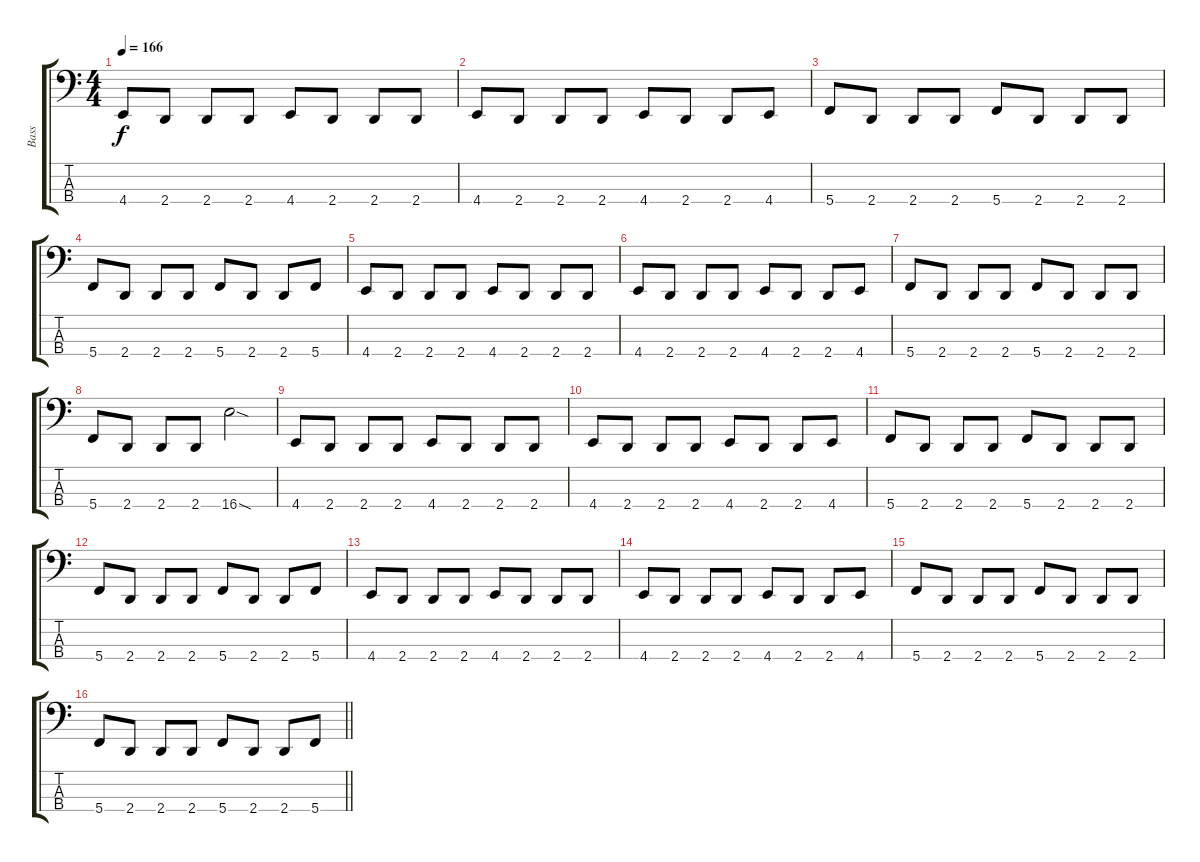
\track ("Bass" "Bass") {instrument electricbassfinger}
\staff {score tabs}
\tuning (F2 C2 G1 C1) {hide}
\ts (4 4)
\tempo 166
\clef f4
\ks c
4.4.8{dy f} 2.4.8 2.4.8 2.4.8 4.4.8 2.4.8 2.4.8 2.4.8 |
4.4.8 2.4.8 2.4.8 2.4.8 4.4.8 2.4.8 2.4.8 4.4.8 |
5.4.8 2.4.8 2.4.8 2.4.8 5.4.8 2.4.8 2.4.8 2.4.8 |
5.4.8 2.4.8 2.4.8 2.4.8 5.4.8 2.4.8 2.4.8 5.4.8 |
4.4.8 2.4.8 2.4.8 2.4.8 4.4.8 2.4.8 2.4.8 2.4.8 |
4.4.8 2.4.8 2.4.8 2.4.8 4.4.8 2.4.8 2.4.8 4.4.8 |
5.4.8 2.4.8 2.4.8 2.4.8 5.4.8 2.4.8 2.4.8 2.4.8 |
5.4.8 2.4.8 2.4.8 2.4.8 16.4{sod}.2 |
4.4.8 2.4.8 2.4.8 2.4.8 4.4.8 2.4.8 2.4.8 2.4.8 |
4.4.8 2.4.8 2.4.8 2.4.8 4.4.8 2.4.8 2.4.8 4.4.8 |
5.4.8 2.4.8 2.4.8 2.4.8 5.4.8 2.4.8 2.4.8 2.4.8 |
5.4.8 2.4.8 2.4.8 2.4.8 5.4.8 2.4.8 2.4.8 5.4.8 |
4.4.8 2.4.8 2.4.8 2.4.8 4.4.8 2.4.8 2.4.8 2.4.8 |
4.4.8 2.4.8 2.4.8 2.4.8 4.4.8 2.4.8 2.4.8 4.4.8 |
5.4.8 2.4.8 2.4.8 2.4.8 5.4.8 2.4.8 2.4.8 2.4.8 |
\barLineRight lightlight
5.4.8 2.4.8 2.4.8 2.4.8 5.4.8 2.4.8 2.4.8 5.4.8
